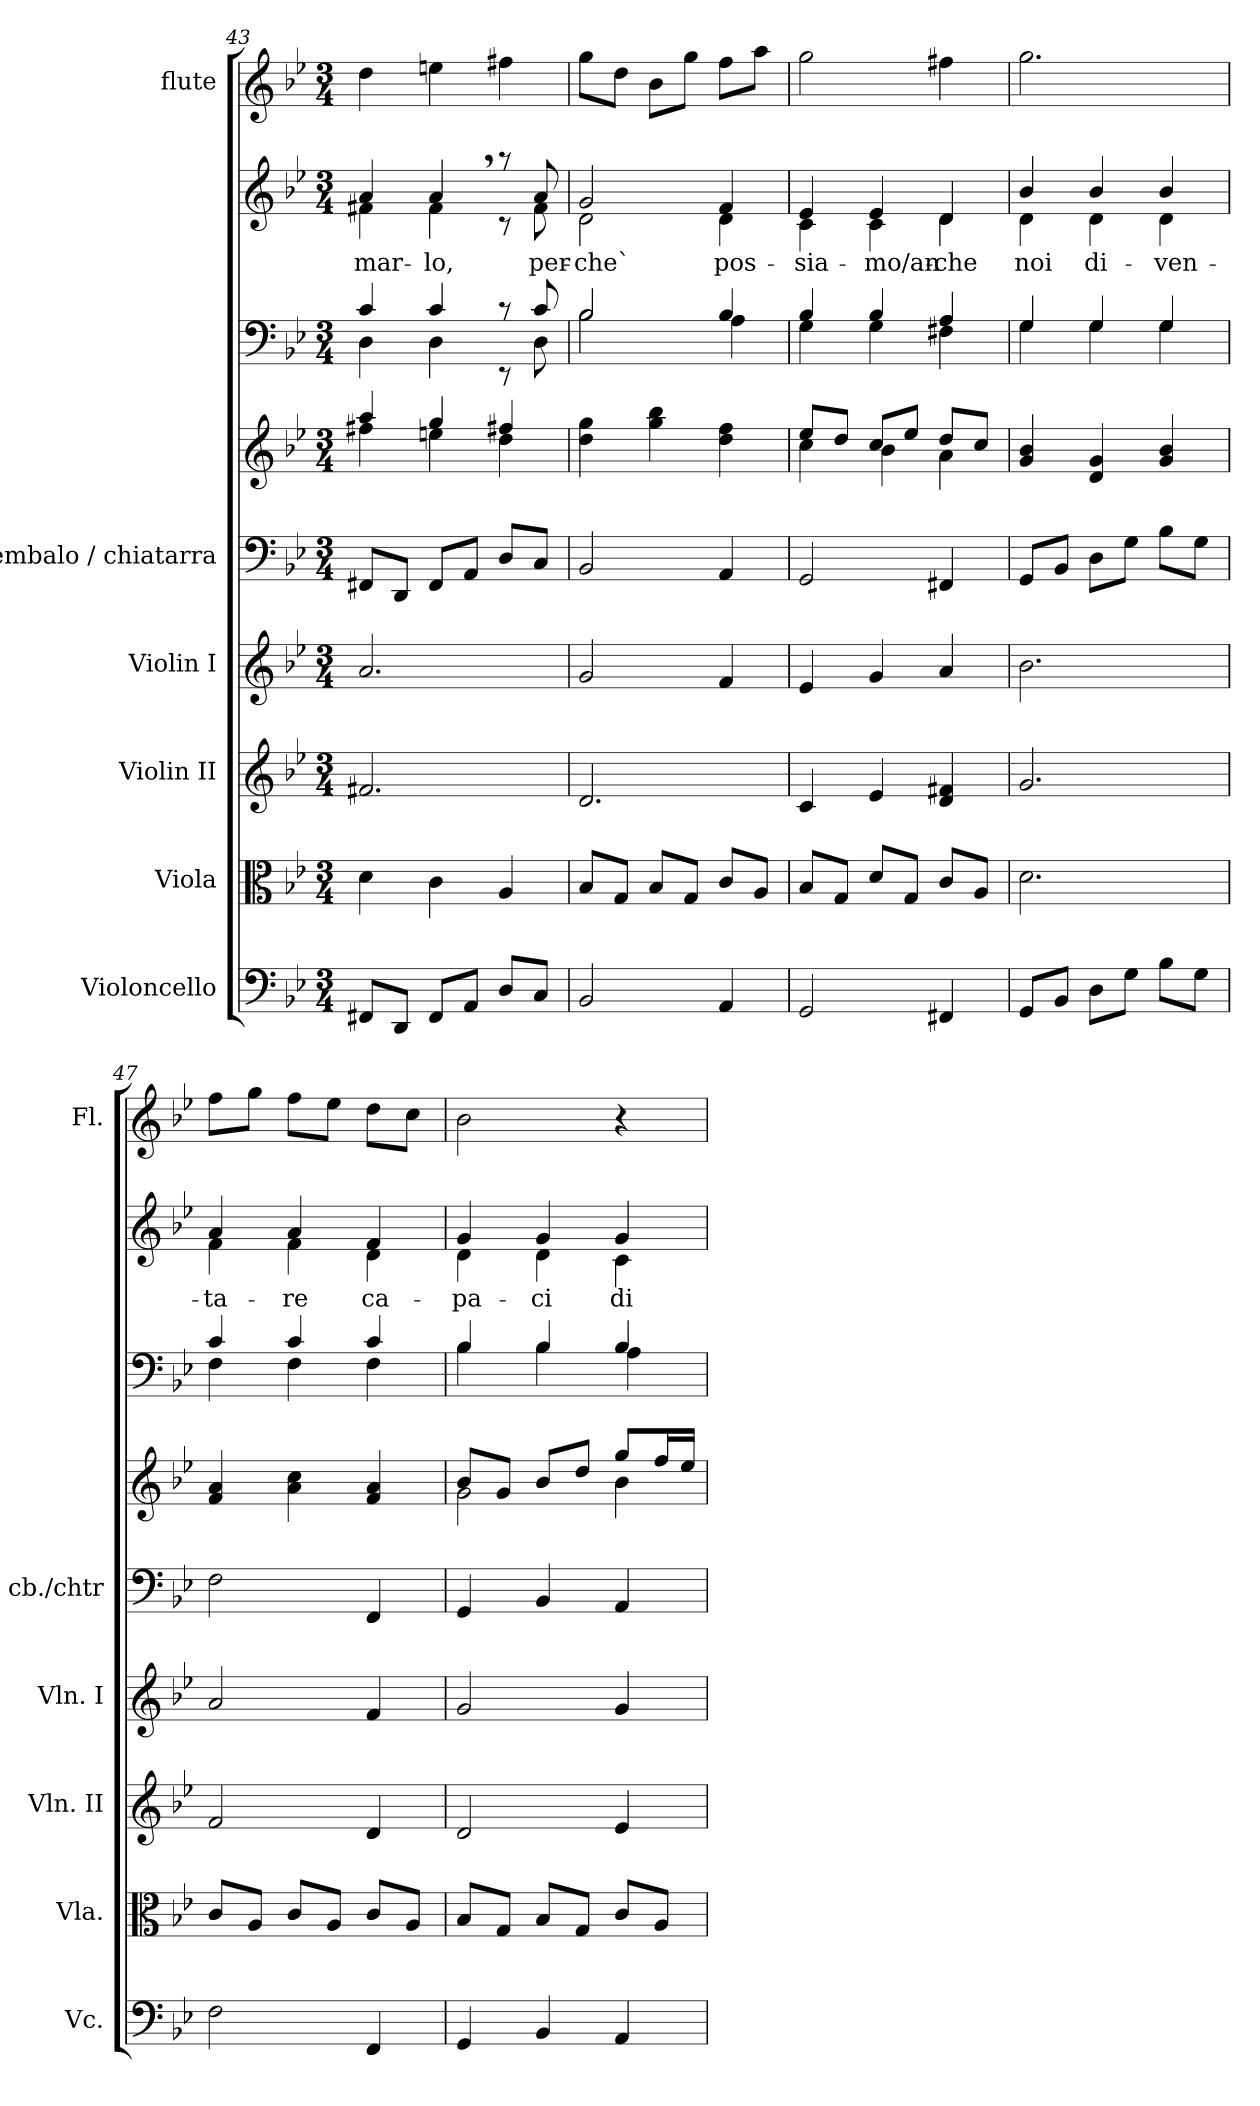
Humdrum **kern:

**kern	**kern	**kern	**kern	**kern	**kern	**kern	**kern	**text	**kern
*part8	*part7	*part6	*part5	*part4	*part4	*part3	*part2	*part2	*part1
*staff9	*staff8	*staff7	*staff6	*staff5	*staff4	*staff3	*staff2	*staff2	*staff1
*I"Violoncello	*I"Viola	*I"Violin II	*I"Violin I	*I"cembalo / chiatarra	*	*	*	*	*I"flute
*I'Vc.	*I'Vla.	*I'Vln. II	*I'Vln. I	*I'cb./chtr	*	*	*	*	*I'Fl.
!!LO:PB:g=z
*clefF4	*clefC3	*clefG2	*clefG2	*clefF4	*clefG2	*clefF4	*clefG2	*	*clefG2
*	*	*	*	*	*	*	*	*	*ITrd-7c-12
*k[b-e-]	*k[b-e-]	*k[b-e-]	*k[b-e-]	*k[b-e-]	*k[b-e-]	*k[b-e-]	*k[b-e-]	*	*k[b-e-]
*g:	*g:	*g:	*g:	*g:	*g:	*g:	*g:	*	*g:
*M3/4	*M3/4	*M3/4	*M3/4	*M3/4	*M3/4	*M3/4	*M3/4	*	*M3/4
=43	=43	=43	=43	=43	=43	=43	=43	=43	=43
*	*	*	*	*	*^	*^	*^	*	*
8FF#X/L	4d\	2.f#X/	2.a/	8FF#X/L	4aa/	4ff#X\	4c/	4D\	4a/	4f#X\	-mar-	4ddd\
8DD/J	.	.	.	8DD/J	.	.	.	.	.	.	.	.
8FF#/L	4c\	.	.	8FF#/L	4gg/	4een\	4c/	4D\	4a,>/	4f#\	-lo,	4eeen\
8AA/J	.	.	.	8AA/J	.	.	.	.	.	.	.	.
8D/L	4A/	.	.	8D/L	4ff#X/	4dd\	8rc	8rEE	8raa	8rc	.	4fff#X\
8C/J	.	.	.	8C/J	.	.	8c/	8D\	8a/	8f#\	per-	.
*	*	*	*	*	*v	*v	*	*	*	*	*	*
=44	=44	=44	=44	=44	=44	=44	=44	=44	=44	=44	=44
2BB-/	8B-/L	2.d/	2g/	2BB-/	4dd\ 4gg\	2B-/	2B-\	2g/	2d\	-che`	8ggg\L
.	8G/J	.	.	.	.	.	.	.	.	.	8ddd\J
.	8B-/L	.	.	.	4gg\ 4bb-\	.	.	.	.	.	8bb-\L
.	8G/J	.	.	.	.	.	.	.	.	.	8ggg\J
4AA/	8c/L	.	4f/	4AA/	4dd\ 4ff\	4B-/	4A\	4f/	4d\	pos-	8fff\L
.	8A/J	.	.	.	.	.	.	.	.	.	8aaa\J
=45	=45	=45	=45	=45	=45	=45	=45	=45	=45	=45	=45
*	*	*	*	*	*^	*	*	*	*	*	*
2GG/	8B-/L	4c/	4e-/	2GG/	8ee-/L	4cc\	4B-/	4G\	4e-/	4c\	-sia-	2ggg\
.	8G/J	.	.	.	8dd/J	.	.	.	.	.	.	.
.	8d/L	4e-/	4g/	.	8cc/L	4b-\	4B-/	4G\	4e-/	4c\	-mo/an-	.
.	8G/J	.	.	.	8ee-/J	.	.	.	.	.	.	.
4FF#X/	8c/L	4d/ 4f#X/	4a/	4FF#X/	8dd/L	4a\	4A/	4F#X\	4d/	4d\	-che	4fff#X\
.	8A/J	.	.	.	8cc/J	.	.	.	.	.	.	.
*	*	*	*	*	*v	*v	*	*	*	*	*	*
=46	=46	=46	=46	=46	=46	=46	=46	=46	=46	=46	=46
8GG/L	2.d\	2.g/	2.b-\	8GG/L	4g/ 4b-/	4G/	4G\	4b-/	4d\	noi	2.ggg\
8BB-/J	.	.	.	8BB-/J	.	.	.	.	.	.	.
8D\L	.	.	.	8D\L	4d/ 4g/	4G/	4G\	4b-/	4d\	di-	.
8G\J	.	.	.	8G\J	.	.	.	.	.	.	.
8B-\L	.	.	.	8B-\L	4g/ 4b-/	4G/	4G\	4b-/	4d\	-ven-	.
8G\J	.	.	.	8G\J	.	.	.	.	.	.	.
=47	=47	=47	=47	=47	=47	=47	=47	=47	=47	=47	=47
2F\	8c/L	2f/	2a/	2F\	4f/ 4a/	4c/	4F\	4a/	4f\	-ta-	8fff\L
.	8A/J	.	.	.	.	.	.	.	.	.	8ggg\J
.	8c/L	.	.	.	4a\ 4cc\	4c/	4F\	4a/	4f\	-re	8fff\L
.	8A/J	.	.	.	.	.	.	.	.	.	8eee-\J
4FF/	8c/L	4d/	4f/	4FF/	4f/ 4a/	4c/	4F\	4f/	4d\	ca-	8ddd\L
.	8A/J	.	.	.	.	.	.	.	.	.	8ccc\J
=48	=48	=48	=48	=48	=48	=48	=48	=48	=48	=48	=48
*	*	*	*	*	*^	*	*	*	*	*	*
4GG/	8B-/L	2d/	2g/	4GG/	8b-/L	2g\	4B-/	4B-\	4g/	4d\	-pa-	2bb-\
.	8G/J	.	.	.	8g/J	.	.	.	.	.	.	.
4BB-/	8B-/L	.	.	4BB-/	8b-/L	.	4B-/	4B-\	4g/	4d\	-ci	.
.	8G/J	.	.	.	8dd/J	.	.	.	.	.	.	.
4AA/	8c/L	4e-/	4g/	4AA/	8gg/L	4b-\	4B-/	4A\	4g/	4c\	di	4r
.	8A/J	.	.	.	16ff/L	.	.	.	.	.	.	.
.	.	.	.	.	16ee-/JJ	.	.	.	.	.	.	.
*	*	*	*	*	*v	*v	*	*	*v	*v	*	*
*	*	*	*	*	*	*v	*v	*	*	*
=	=	=	=	=	=	=	=	=	=
*-	*-	*-	*-	*-	*-	*-	*-	*-	*-
